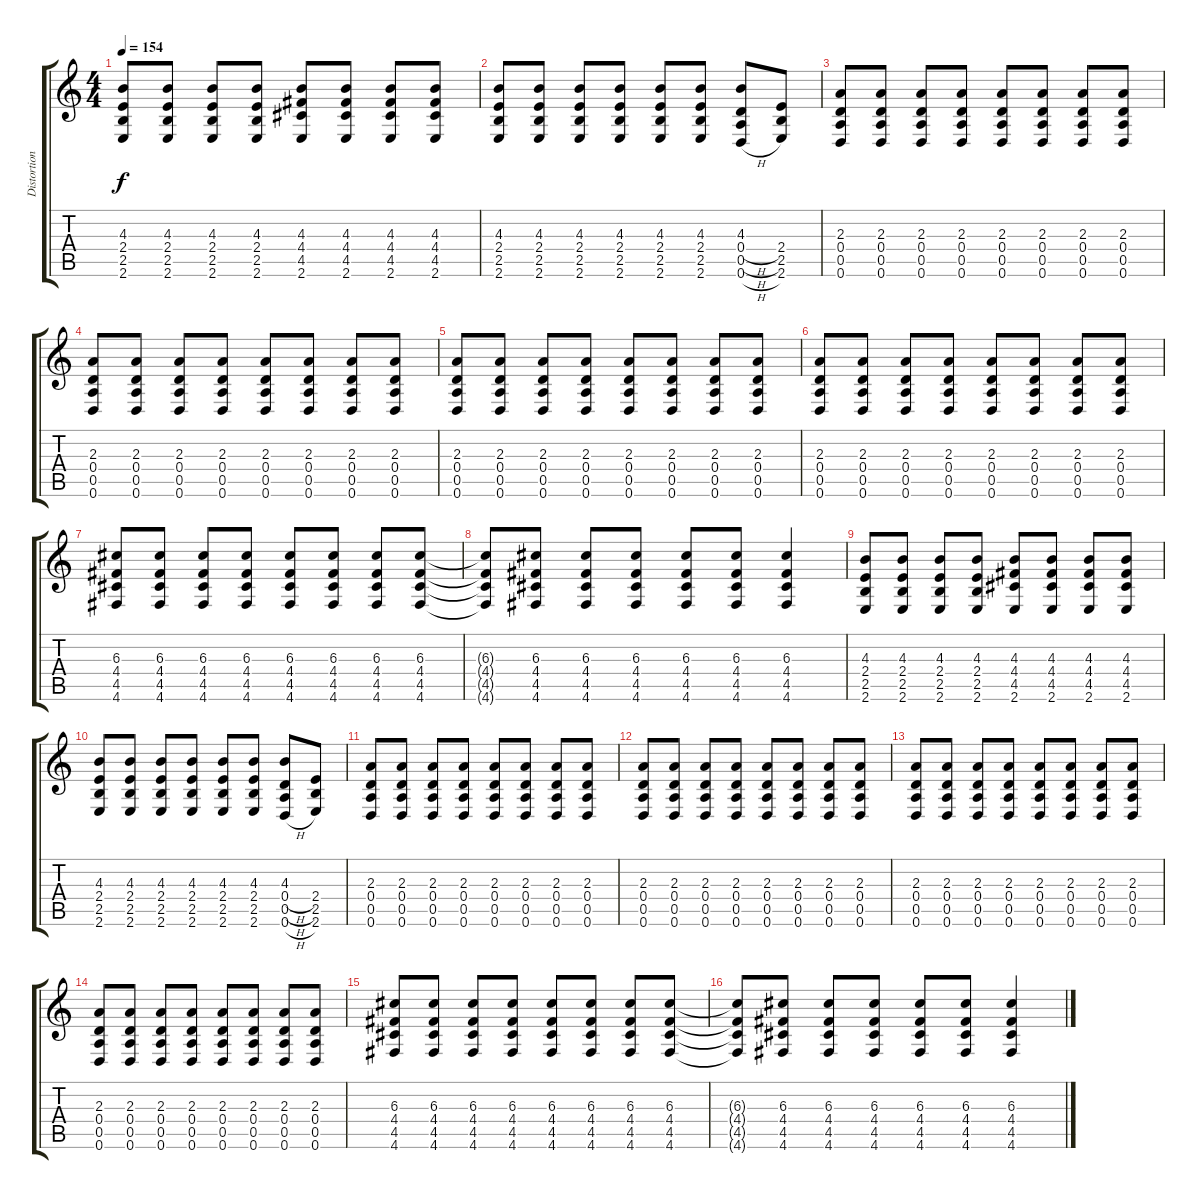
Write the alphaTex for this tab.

\track ("Distortion Guitar" "Distortion") {instrument overdrivenguitar}
\staff {score tabs}
\tuning (E4 B3 G3 D3 A2 D2) {hide}
\ts (4 4)
\tempo 154
\clef g2
\ks c
(4.3 2.4 2.5 2.6).8{dy f} (4.3 2.4 2.5 2.6).8 (4.3 2.4 2.5 2.6).8 (4.3 2.4 2.5 2.6).8 (4.3 4.4 4.5 2.6).8 (4.3 4.4 4.5 2.6).8 (4.3 4.4 4.5 2.6).8 (4.3 4.4 4.5 2.6).8 |
(4.3 2.4 2.5 2.6).8 (4.3 2.4 2.5 2.6).8 (4.3 2.4 2.5 2.6).8 (4.3 2.4 2.5 2.6).8 (4.3 2.4 2.5 2.6).8 (4.3 2.4 2.5 2.6).8 (4.3 0.4{h} 0.5{h} 0.6{h}).8 (2.4 2.5 2.6).8 |
(2.3 0.4 0.5 0.6).8 (2.3 0.4 0.5 0.6).8 (2.3 0.4 0.5 0.6).8 (2.3 0.4 0.5 0.6).8 (2.3 0.4 0.5 0.6).8 (2.3 0.4 0.5 0.6).8 (2.3 0.4 0.5 0.6).8 (2.3 0.4 0.5 0.6).8 |
(2.3 0.4 0.5 0.6).8 (2.3 0.4 0.5 0.6).8 (2.3 0.4 0.5 0.6).8 (2.3 0.4 0.5 0.6).8 (2.3 0.4 0.5 0.6).8 (2.3 0.4 0.5 0.6).8 (2.3 0.4 0.5 0.6).8 (2.3 0.4 0.5 0.6).8 |
(2.3 0.4 0.5 0.6).8 (2.3 0.4 0.5 0.6).8 (2.3 0.4 0.5 0.6).8 (2.3 0.4 0.5 0.6).8 (2.3 0.4 0.5 0.6).8 (2.3 0.4 0.5 0.6).8 (2.3 0.4 0.5 0.6).8 (2.3 0.4 0.5 0.6).8 |
(2.3 0.4 0.5 0.6).8 (2.3 0.4 0.5 0.6).8 (2.3 0.4 0.5 0.6).8 (2.3 0.4 0.5 0.6).8 (2.3 0.4 0.5 0.6).8 (2.3 0.4 0.5 0.6).8 (2.3 0.4 0.5 0.6).8 (2.3 0.4 0.5 0.6).8 |
(6.3 4.4 4.5 4.6).8 (6.3 4.4 4.5 4.6).8 (6.3 4.4 4.5 4.6).8 (6.3 4.4 4.5 4.6).8 (6.3 4.4 4.5 4.6).8 (6.3 4.4 4.5 4.6).8 (6.3 4.4 4.5 4.6).8 (6.3 4.4 4.5 4.6).8 |
(6.3{t} 4.4{t} 4.5{t} 4.6{t}).8 (6.3 4.4 4.5 4.6).8 (6.3 4.4 4.5 4.6).8 (6.3 4.4 4.5 4.6).8 (6.3 4.4 4.5 4.6).8 (6.3 4.4 4.5 4.6).8 (6.3 4.4 4.5 4.6).4 |
(4.3 2.4 2.5 2.6).8 (4.3 2.4 2.5 2.6).8 (4.3 2.4 2.5 2.6).8 (4.3 2.4 2.5 2.6).8 (4.3 4.4 4.5 2.6).8 (4.3 4.4 4.5 2.6).8 (4.3 4.4 4.5 2.6).8 (4.3 4.4 4.5 2.6).8 |
(4.3 2.4 2.5 2.6).8 (4.3 2.4 2.5 2.6).8 (4.3 2.4 2.5 2.6).8 (4.3 2.4 2.5 2.6).8 (4.3 2.4 2.5 2.6).8 (4.3 2.4 2.5 2.6).8 (4.3 0.4{h} 0.5{h} 0.6{h}).8 (2.4 2.5 2.6).8 |
(2.3 0.4 0.5 0.6).8 (2.3 0.4 0.5 0.6).8 (2.3 0.4 0.5 0.6).8 (2.3 0.4 0.5 0.6).8 (2.3 0.4 0.5 0.6).8 (2.3 0.4 0.5 0.6).8 (2.3 0.4 0.5 0.6).8 (2.3 0.4 0.5 0.6).8 |
(2.3 0.4 0.5 0.6).8 (2.3 0.4 0.5 0.6).8 (2.3 0.4 0.5 0.6).8 (2.3 0.4 0.5 0.6).8 (2.3 0.4 0.5 0.6).8 (2.3 0.4 0.5 0.6).8 (2.3 0.4 0.5 0.6).8 (2.3 0.4 0.5 0.6).8 |
(2.3 0.4 0.5 0.6).8 (2.3 0.4 0.5 0.6).8 (2.3 0.4 0.5 0.6).8 (2.3 0.4 0.5 0.6).8 (2.3 0.4 0.5 0.6).8 (2.3 0.4 0.5 0.6).8 (2.3 0.4 0.5 0.6).8 (2.3 0.4 0.5 0.6).8 |
(2.3 0.4 0.5 0.6).8 (2.3 0.4 0.5 0.6).8 (2.3 0.4 0.5 0.6).8 (2.3 0.4 0.5 0.6).8 (2.3 0.4 0.5 0.6).8 (2.3 0.4 0.5 0.6).8 (2.3 0.4 0.5 0.6).8 (2.3 0.4 0.5 0.6).8 |
(6.3 4.4 4.5 4.6).8 (6.3 4.4 4.5 4.6).8 (6.3 4.4 4.5 4.6).8 (6.3 4.4 4.5 4.6).8 (6.3 4.4 4.5 4.6).8 (6.3 4.4 4.5 4.6).8 (6.3 4.4 4.5 4.6).8 (6.3 4.4 4.5 4.6).8 |
(6.3{t} 4.4{t} 4.5{t} 4.6{t}).8 (6.3 4.4 4.5 4.6).8 (6.3 4.4 4.5 4.6).8 (6.3 4.4 4.5 4.6).8 (6.3 4.4 4.5 4.6).8 (6.3 4.4 4.5 4.6).8 (6.3 4.4 4.5 4.6).4
